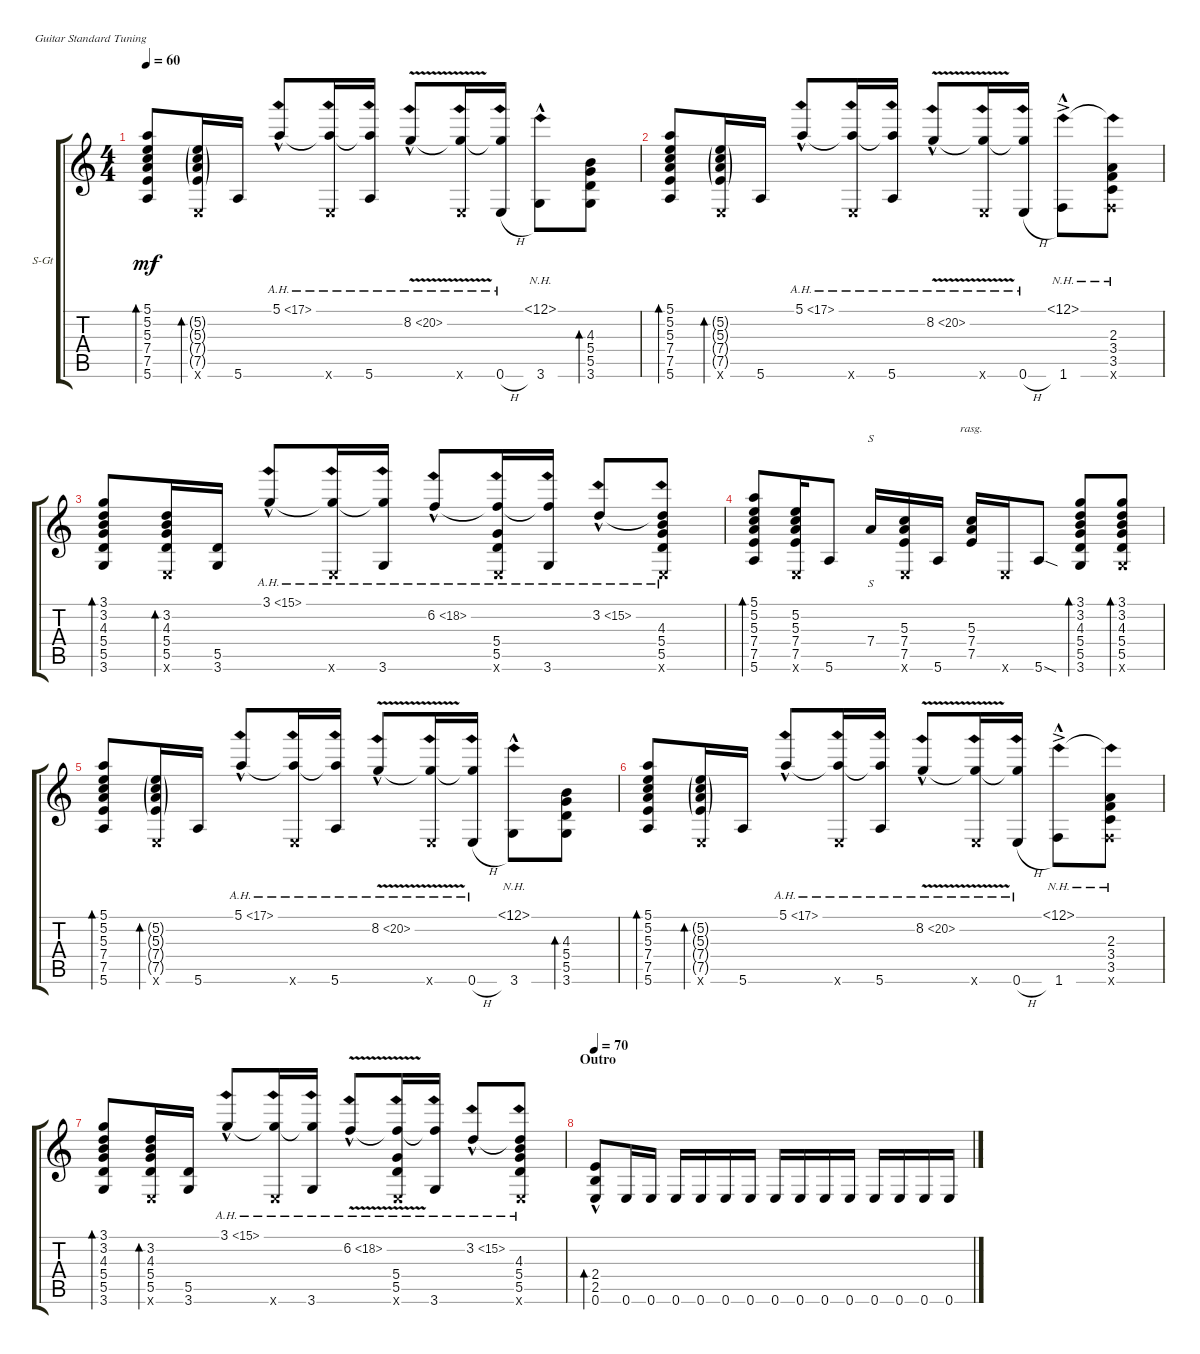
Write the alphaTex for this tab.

\defaultSystemsLayout 4
\bracketExtendMode groupsimilarinstruments
\firstSystemTrackNameOrientation horizontal
\otherSystemsTrackNameOrientation horizontal
\track ("Steel Guitar" "S-Gt") {instrument acousticguitarsteel}
\staff {score tabs}
\tuning (E4 B3 G3 D3 A2 E2)
\ts (4 4)
\tempo 60
\clef g2
\ks c
(5.6 7.5 7.4 5.3 5.2 5.1).8{bd 30 dy mf} (0.6{x} 7.5{g} 7.4{g} 5.3{g} 5.2{g}).16{bd 30} 5.6.16 5.1{ah 12 hac}.8 (0.6{x} 5.1{ah 12 t}).16 (5.6 5.1{ah 12 t}).16 8.2{ah 12 v hac}.8 (0.6{x} 8.2{ah 12 t}).16 (0.6{h} 8.2{ah 12 t}).16 (3.6 12.1{nh hac}).8 (3.6 5.5 5.4 4.3).8{bd 30} |
(5.6 7.5 7.4 5.3 5.2 5.1).8{bd 30} (0.6{x} 7.5{g} 7.4{g} 5.3{g} 5.2{g}).16{bd 30} 5.6.16 5.1{ah 12 hac}.8 (0.6{x} 5.1{ah 12 t}).16 (5.6 5.1{ah 12 t}).16 8.2{ah 12 v hac}.8 (0.6{x} 8.2{ah 12 t}).16 (0.6{h} 8.2{ah 12 t}).16 (1.6{ac} 12.1{nh hac}).8 (1.6{x} 3.5 3.4 2.3 12.1{nh t}).8 |
(3.6 5.5 5.4 4.3 3.2 3.1).8{bd 30} (0.6{x} 5.5 5.4 4.3 3.2).16{bd 30} (3.6 5.5).16 3.1{ah 12 hac}.8 (0.6{x} 3.1{ah 12 t}).16 (3.6 3.1{ah 12 t}).16 6.2{ah 12 hac}.8 (0.6{x} 5.5 5.4 6.2{ah 12 t}).16 (3.6 6.2{ah 12 t}).16 3.2{ah 12 hac}.8 (0.6{x} 5.5 5.4 4.3 3.2{ah 12 t}).8 |
(5.6 7.5 7.4 5.3 5.2 5.1).8{bd 30} (0.6{x} 7.5 7.4 5.3 5.2).16 5.6.8 7.4.16{s} (0.6{x} 7.5 7.4 5.3).16 5.6.16 (7.5 7.4 5.3).16{rasg amitriplet} 0.6{x}.16 5.6{sod}.8 (3.6 5.5 5.4 4.3 3.2 3.1).8{bd 30} (3.1 3.2 4.3 5.4 5.5 3.6{x}).8{bd 30} |
(5.6 7.5 7.4 5.3 5.2 5.1).8{bd 30} (0.6{x} 7.5{g} 7.4{g} 5.3{g} 5.2{g}).16{bd 30} 5.6.16 5.1{ah 12 hac}.8 (0.6{x} 5.1{ah 12 t}).16 (5.6 5.1{ah 12 t}).16 8.2{ah 12 v hac}.8 (0.6{x} 8.2{ah 12 t}).16 (0.6{h} 8.2{ah 12 t}).16 (3.6 12.1{nh hac}).8 (3.6 5.5 5.4 4.3).8{bd 30} |
(5.6 7.5 7.4 5.3 5.2 5.1).8{bd 30} (0.6{x} 7.5{g} 7.4{g} 5.3{g} 5.2{g}).16{bd 30} 5.6.16 5.1{ah 12 hac}.8 (0.6{x} 5.1{ah 12 t}).16 (5.6 5.1{ah 12 t}).16 8.2{ah 12 v hac}.8 (0.6{x} 8.2{ah 12 t}).16 (0.6{h} 8.2{ah 12 t}).16 (1.6{ac} 12.1{nh hac}).8 (1.6{x} 3.5 3.4 2.3 12.1{nh t}).8 |
(3.6 5.5 5.4 4.3 3.2 3.1).8{bd 30} (0.6{x} 5.5 5.4 4.3 3.2).16{bd 30} (3.6 5.5).16 3.1{ah 12 hac}.8 (0.6{x} 3.1{ah 12 t}).16 (3.6 3.1{ah 12 t}).16 6.2{ah 12 v hac}.8 (0.6{x} 5.5 5.4 6.2{ah 12 t}).16 (3.6 6.2{ah 12 t}).16 3.2{ah 12 hac}.8 (0.6{x} 5.5 5.4 4.3 3.2{ah 12 t}).8 |
\section ("" "Outro")
\tempo 70
(0.6{hac} 2.5{hac} 2.4{hac}).8{bd 30} 0.6.16 0.6.16 0.6.16 0.6.16 0.6.16 0.6.16 0.6.16 0.6.16 0.6.16 0.6.16 0.6.16 0.6.16 0.6.16 0.6.16
